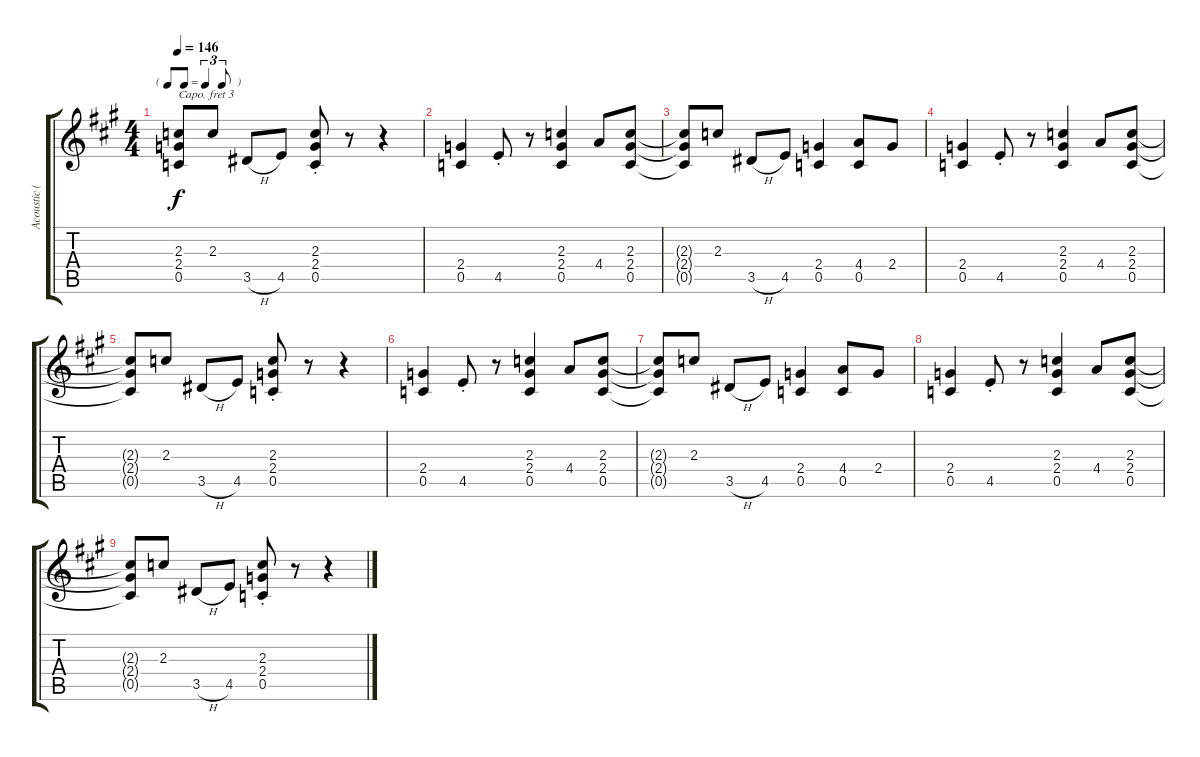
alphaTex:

\track ("Acoustic (doubled)" "Acoustic (") {instrument acousticguitarsteel}
\staff {score tabs}
\capo 3
\tuning (E4 B3 G3 D3 A2 E2) {hide}
\ts (4 4)
\tf triplet8th
\tempo 146
\clef g2
\ks a
(2.3{t} 2.4{t} 0.5{t}).8{dy f} 2.3.8 3.5{h}.8 4.5.8 (2.3{st} 2.4{st} 0.5{st}).8 r.8 r.4 |
(2.4 0.5).4 4.5{st}.8 r.8 (2.3 2.4 0.5).4 4.4.8 (2.3 2.4 0.5).8 |
(2.3{t} 2.4{t} 0.5{t}).8 2.3.8 3.5{h}.8 4.5.8 (2.4 0.5).4 (4.4 0.5).8 2.4.8 |
(2.4 0.5).4 4.5{st}.8 r.8 (2.3 2.4 0.5).4 4.4.8 (2.3 2.4 0.5).8 |
(2.3{t} 2.4{t} 0.5{t}).8 2.3.8 3.5{h}.8 4.5.8 (2.3{st} 2.4{st} 0.5{st}).8 r.8 r.4 |
(2.4 0.5).4 4.5{st}.8 r.8 (2.3 2.4 0.5).4 4.4.8 (2.3 2.4 0.5).8 |
(2.3{t} 2.4{t} 0.5{t}).8 2.3.8 3.5{h}.8 4.5.8 (2.4 0.5).4 (4.4 0.5).8 2.4.8 |
(2.4 0.5).4 4.5{st}.8 r.8 (2.3 2.4 0.5).4 4.4.8 (2.3 2.4 0.5).8 |
(2.3{t} 2.4{t} 0.5{t}).8 2.3.8 3.5{h}.8 4.5.8 (2.3{st} 2.4{st} 0.5{st}).8 r.8 r.4
